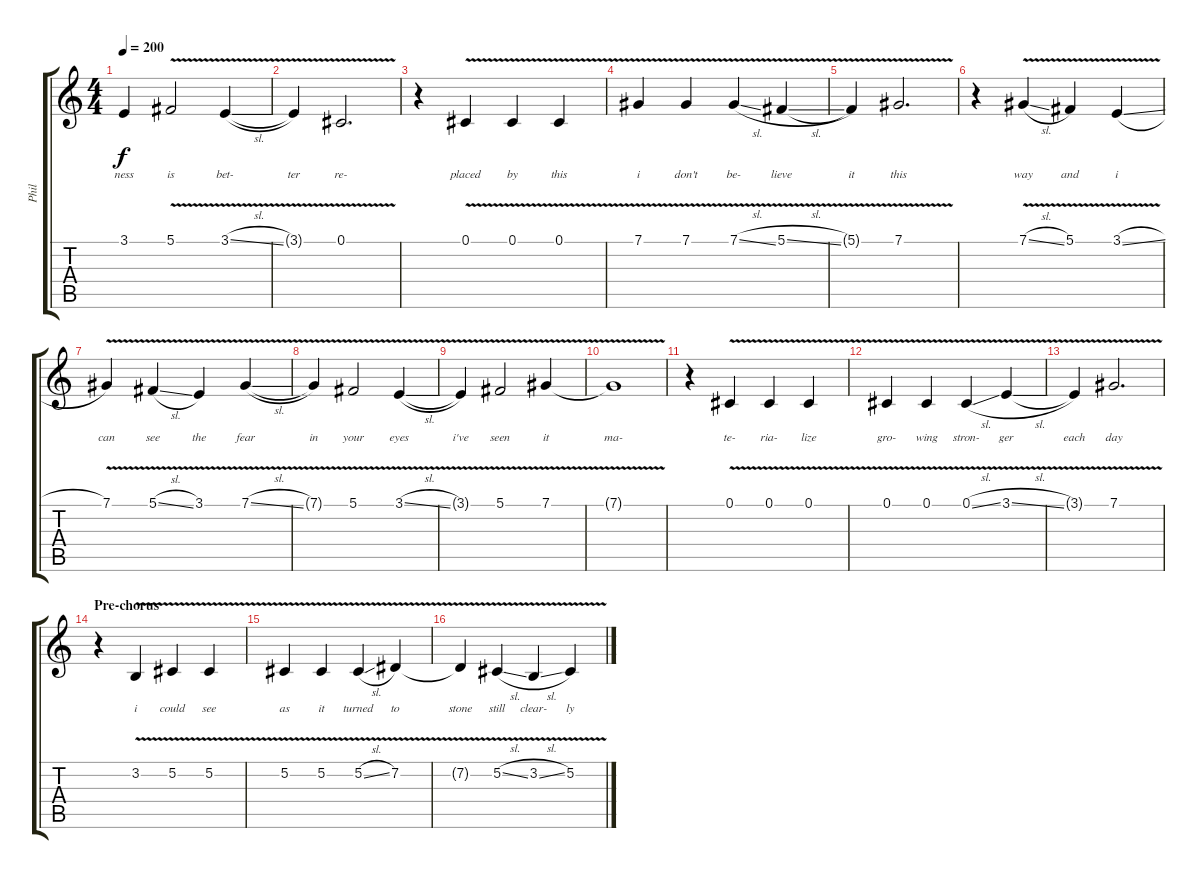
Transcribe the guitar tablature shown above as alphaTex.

\track ("Phil" "Phil") {instrument violin}
\staff {score tabs}
\tuning (Db4 Ab3 E3 B2 Gb2 Db2) {hide}
\ts (4 4)
\tempo 200
\clef g2
\ks c
3.1{t}.4{lyrics (0 "ness") lyrics (1 "") lyrics (2 "") lyrics (3 "") lyrics (4 "") dy f} 5.1{v}.2{lyrics (0 "is") lyrics (1 "") lyrics (2 "") lyrics (3 "") lyrics (4 "")} 3.1{v sl}.4{lyrics (0 "bet-") lyrics (1 "") lyrics (2 "") lyrics (3 "") lyrics (4 "")} |
3.1{t}.4{lyrics (0 "ter") lyrics (1 "") lyrics (2 "") lyrics (3 "") lyrics (4 "")} 0.1{v}.2{d lyrics (0 "re-") lyrics (1 "") lyrics (2 "") lyrics (3 "") lyrics (4 "")} |
r.4 0.1{v}.4{lyrics (0 "placed") lyrics (1 "") lyrics (2 "") lyrics (3 "") lyrics (4 "")} 0.1{v}.4{lyrics (0 "by") lyrics (1 "") lyrics (2 "") lyrics (3 "") lyrics (4 "")} 0.1{v}.4{lyrics (0 "this") lyrics (1 "") lyrics (2 "") lyrics (3 "") lyrics (4 "")} |
7.1{v}.4{lyrics (0 "i") lyrics (1 "") lyrics (2 "") lyrics (3 "") lyrics (4 "")} 7.1{v}.4{lyrics (0 "don't") lyrics (1 "") lyrics (2 "") lyrics (3 "") lyrics (4 "")} 7.1{v sl}.4{lyrics (0 "be-") lyrics (1 "") lyrics (2 "") lyrics (3 "") lyrics (4 "")} 5.1{v sl}.4{lyrics (0 "lieve") lyrics (1 "") lyrics (2 "") lyrics (3 "") lyrics (4 "")} |
5.1{t}.4{lyrics (0 "it") lyrics (1 "") lyrics (2 "") lyrics (3 "") lyrics (4 "")} 7.1{v}.2{d lyrics (0 "this") lyrics (1 "") lyrics (2 "") lyrics (3 "") lyrics (4 "")} |
r.4 7.1{v sl}.4{lyrics (0 "way") lyrics (1 "") lyrics (2 "") lyrics (3 "") lyrics (4 "")} 5.1{v}.4{lyrics (0 "and") lyrics (1 "") lyrics (2 "") lyrics (3 "") lyrics (4 "")} 3.1{v sl}.4{lyrics (0 "i") lyrics (1 "") lyrics (2 "") lyrics (3 "") lyrics (4 "")} |
7.1{v}.4{lyrics (0 "can") lyrics (1 "") lyrics (2 "") lyrics (3 "") lyrics (4 "")} 5.1{v sl}.4{lyrics (0 "see") lyrics (1 "") lyrics (2 "") lyrics (3 "") lyrics (4 "")} 3.1{v}.4{lyrics (0 "the") lyrics (1 "") lyrics (2 "") lyrics (3 "") lyrics (4 "")} 7.1{v sl}.4{lyrics (0 "fear") lyrics (1 "") lyrics (2 "") lyrics (3 "") lyrics (4 "")} |
7.1{t}.4{lyrics (0 "in") lyrics (1 "") lyrics (2 "") lyrics (3 "") lyrics (4 "")} 5.1{v}.2{lyrics (0 "your") lyrics (1 "") lyrics (2 "") lyrics (3 "") lyrics (4 "")} 3.1{v sl}.4{lyrics (0 "eyes") lyrics (1 "") lyrics (2 "") lyrics (3 "") lyrics (4 "")} |
3.1{t}.4{lyrics (0 "i've") lyrics (1 "") lyrics (2 "") lyrics (3 "") lyrics (4 "")} 5.1{v}.2{lyrics (0 "seen") lyrics (1 "") lyrics (2 "") lyrics (3 "") lyrics (4 "")} 7.1{v}.4{lyrics (0 "it") lyrics (1 "") lyrics (2 "") lyrics (3 "") lyrics (4 "")} |
7.1{t}.1{lyrics (0 "ma-") lyrics (1 "") lyrics (2 "") lyrics (3 "") lyrics (4 "")} |
r.4 0.1{v}.4{lyrics (0 "te-") lyrics (1 "") lyrics (2 "") lyrics (3 "") lyrics (4 "")} 0.1{v}.4{lyrics (0 "ria-") lyrics (1 "") lyrics (2 "") lyrics (3 "") lyrics (4 "")} 0.1{v}.4{lyrics (0 "lize") lyrics (1 "") lyrics (2 "") lyrics (3 "") lyrics (4 "")} |
0.1{v}.4{lyrics (0 "gro-") lyrics (1 "") lyrics (2 "") lyrics (3 "") lyrics (4 "")} 0.1{v}.4{lyrics (0 "wing") lyrics (1 "") lyrics (2 "") lyrics (3 "") lyrics (4 "")} 0.1{v sl}.4{lyrics (0 "stron-") lyrics (1 "") lyrics (2 "") lyrics (3 "") lyrics (4 "")} 3.1{v sl}.4{lyrics (0 "ger") lyrics (1 "") lyrics (2 "") lyrics (3 "") lyrics (4 "")} |
3.1{t}.4{lyrics (0 "each") lyrics (1 "") lyrics (2 "") lyrics (3 "") lyrics (4 "")} 7.1{v}.2{d lyrics (0 "day") lyrics (1 "") lyrics (2 "") lyrics (3 "") lyrics (4 "")} |
\section ("" "Pre-chorus")
r.4 3.2{v}.4{lyrics (0 "i") lyrics (1 "") lyrics (2 "") lyrics (3 "") lyrics (4 "")} 5.2{v}.4{lyrics (0 "could") lyrics (1 "") lyrics (2 "") lyrics (3 "") lyrics (4 "")} 5.2{v}.4{lyrics (0 "see") lyrics (1 "") lyrics (2 "") lyrics (3 "") lyrics (4 "")} |
5.2{v}.4{lyrics (0 "as") lyrics (1 "") lyrics (2 "") lyrics (3 "") lyrics (4 "")} 5.2{v}.4{lyrics (0 "it") lyrics (1 "") lyrics (2 "") lyrics (3 "") lyrics (4 "")} 5.2{v sl}.4{lyrics (0 "turned") lyrics (1 "") lyrics (2 "") lyrics (3 "") lyrics (4 "")} 7.2{v}.4{lyrics (0 "to") lyrics (1 "") lyrics (2 "") lyrics (3 "") lyrics (4 "")} |
7.2{t}.4{lyrics (0 "stone") lyrics (1 "") lyrics (2 "") lyrics (3 "") lyrics (4 "")} 5.2{v sl}.4{lyrics (0 "still") lyrics (1 "") lyrics (2 "") lyrics (3 "") lyrics (4 "")} 3.2{v sl}.4{lyrics (0 "clear-") lyrics (1 "") lyrics (2 "") lyrics (3 "") lyrics (4 "")} 5.2{v}.4{lyrics (0 "ly") lyrics (1 "") lyrics (2 "") lyrics (3 "") lyrics (4 "")}
